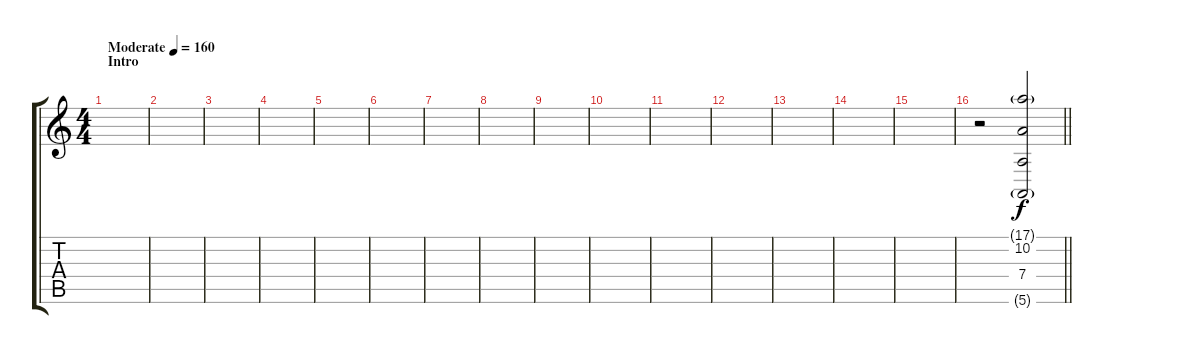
\track "" {instrument reversecymbal}
\staff {score tabs}
\tuning (E4 B3 G3 D3 A2 E2) {hide}
\ts (4 4)
\section ("" "Intro")
\tempo (160 "Moderate")
\clef g2
\ks c
|
|
|
|
|
|
|
|
|
|
|
|
|
|
|
\barLineRight lightlight
r.2 (17.1{g} 10.2 7.4 5.6{g}).2
